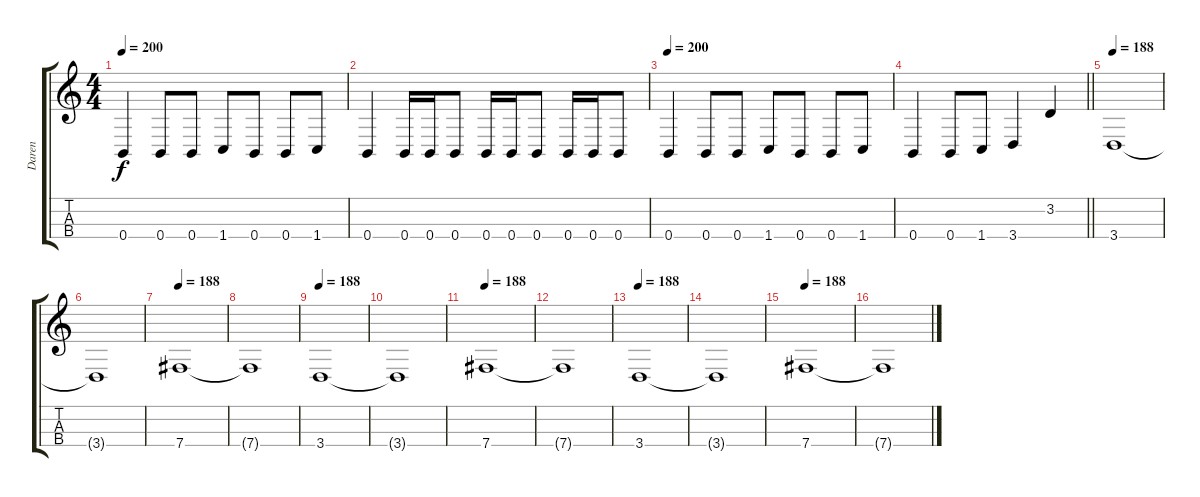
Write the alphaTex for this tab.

\track ("Daren" "Daren") {instrument electricbassfinger}
\staff {score tabs}
\tuning (E3 B2 Gb2 B1) {hide}
\ts (4 4)
\tempo 200
\clef g2
\ks c
0.4.4{dy f} 0.4.8 0.4.8 1.4.8 0.4.8 0.4.8 1.4.8 |
0.4.4 0.4.16 0.4.16 0.4.8 0.4.16 0.4.16 0.4.8 0.4.16 0.4.16 0.4.8 |
\tempo 200
0.4.4 0.4.8 0.4.8 1.4.8 0.4.8 0.4.8 1.4.8 |
\barLineRight lightlight
0.4.4 0.4.8 1.4.8 3.4.4 3.2.4 |
\section ("" "")
\tempo 188
3.4.1 |
3.4{t}.1 |
\tempo 188
7.4.1 |
7.4{t}.1 |
\tempo 188
3.4.1 |
3.4{t}.1 |
\tempo 188
7.4.1 |
7.4{t}.1 |
\tempo 188
3.4.1 |
3.4{t}.1 |
\tempo 188
7.4.1 |
7.4{t}.1
